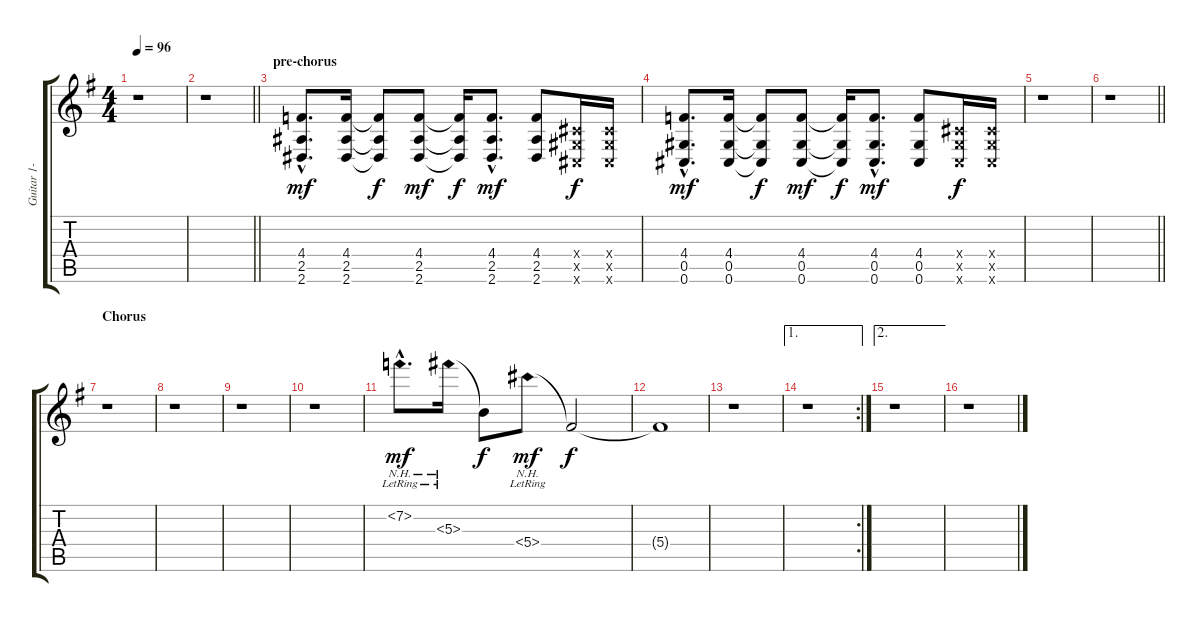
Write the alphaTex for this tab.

\track ("Guitar 1- clean" "Guitar 1- ") {instrument electricguitarclean}
\staff {score tabs}
\tuning (Eb4 Bb3 Gb3 Db3 Ab2 Db2) {hide}
\ts (4 4)
\tempo 96
\clef g2
\ks g
r.1{dy f} |
\barLineRight lightlight
r.1 |
\section ("" "pre-chorus")
(4.4{hac} 2.5{hac} 2.6{hac}).8{d dy mf} (4.4 2.5 2.6).16 (4.4{t} 2.5{t} 2.6{t}).8{dy f} (4.4 2.5 2.6).8{dy mf} (4.4{t} 2.5{t} 2.6{t}).16{dy f} (4.4{hac} 2.5{hac} 2.6{hac}).8{d dy mf} (4.4 2.5 2.6).8 (0.4{x} 0.5{x} 0.6{x}).16{dy f} (0.4{x} 0.5{x} 0.6{x}).16 |
(4.4{hac} 0.5{hac} 0.6{hac}).8{d dy mf} (4.4 0.5 0.6).16 (4.4{t} 0.5{t} 0.6{t}).8{dy f} (4.4 0.5 0.6).8{dy mf} (4.4{t} 0.5{t} 0.6{t}).16{dy f} (4.4{hac} 0.5{hac} 0.6{hac}).8{d dy mf} (4.4 0.5 0.6).8 (0.4{x} 0.5{x} 0.6{x}).16{dy f} (0.4{x} 0.5{x} 0.6{x}).16 |
r.1 |
\barLineRight lightlight
r.1 |
\section ("" "Chorus")
r.1 |
r.1 |
r.1 |
r.1 |
7.2{nh hac lr}.8{d dy mf} 5.3{nh lr}.16 5.3{t}.8{dy f} 5.4{nh lr}.8{dy mf} 5.4{t}.2{dy f} |
5.4{t}.1 |
r.1 |
\ae 1
\rc 2
r.1 |
\ae 2
r.1 |
r.1
